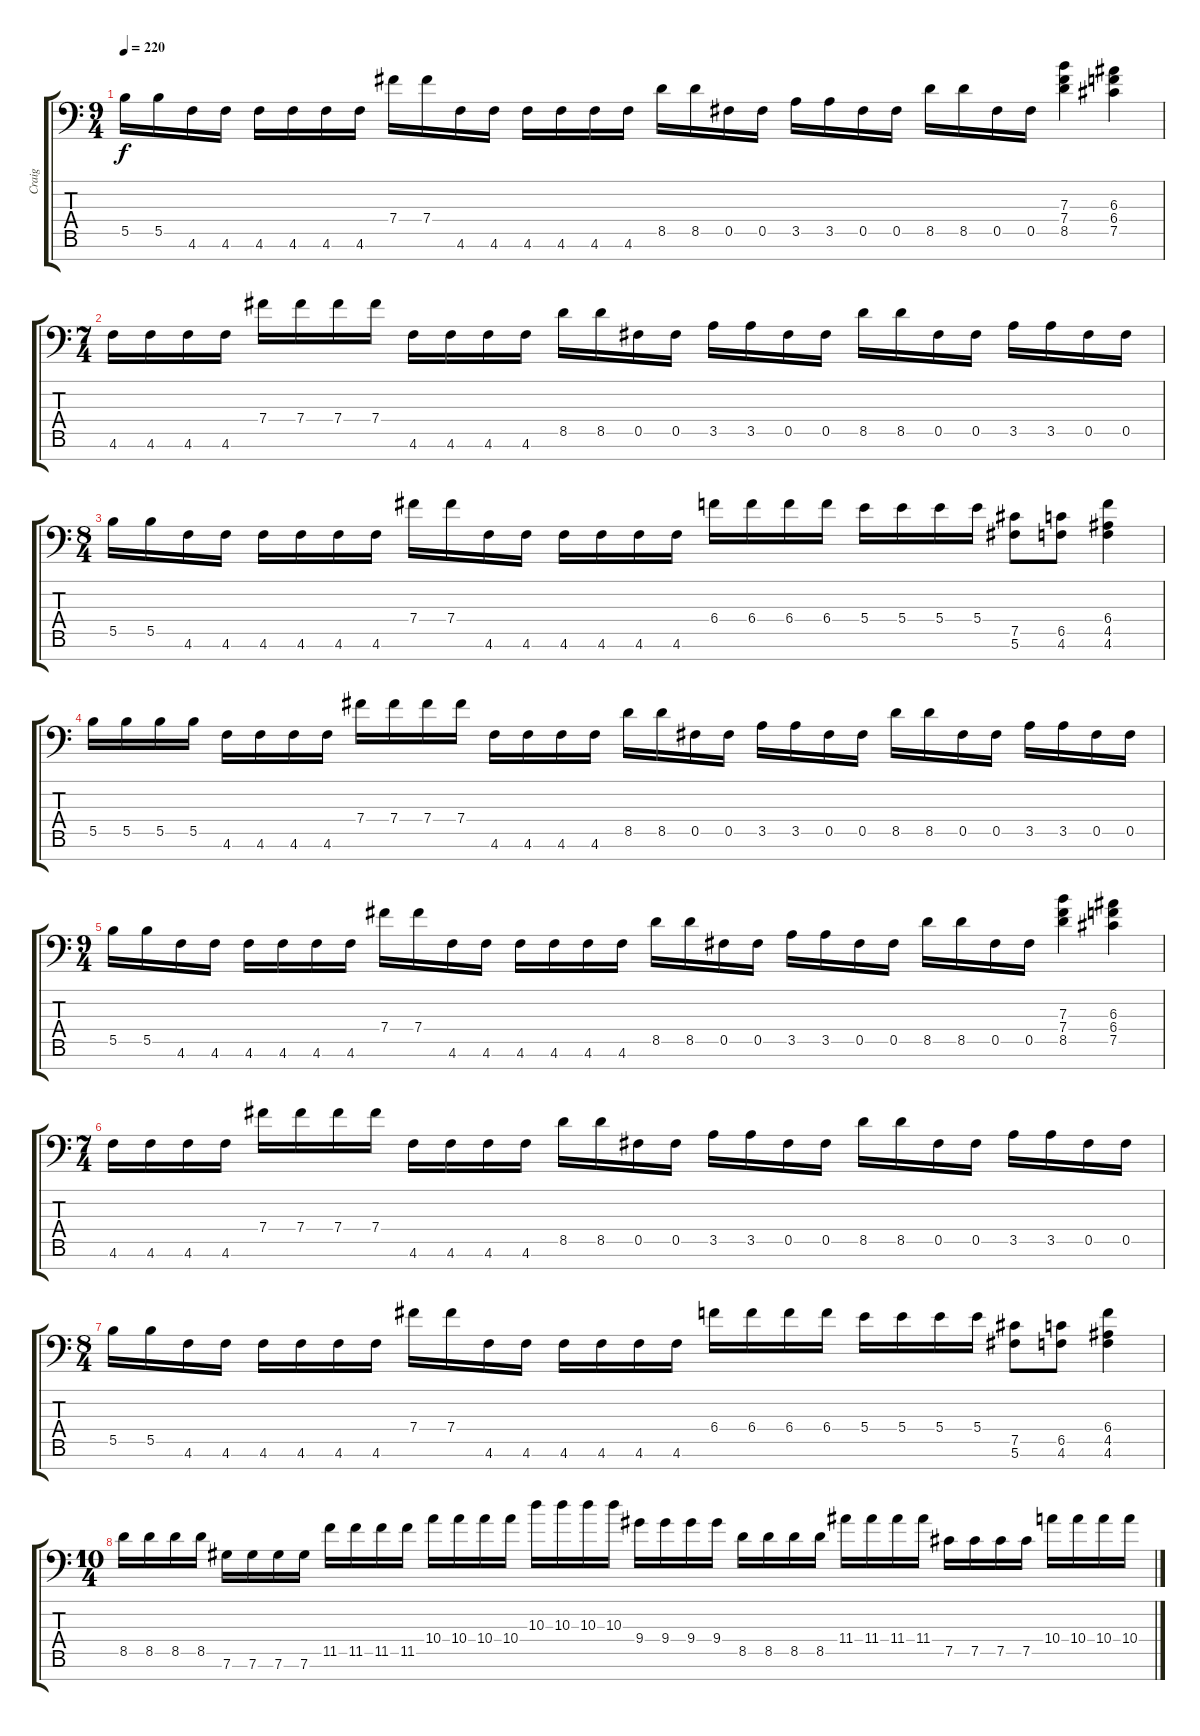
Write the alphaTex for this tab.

\track ("Craig" "Craig") {instrument distortionguitar}
\staff {score tabs}
\tuning (Db4 Ab3 E3 B2 Gb2 Db2 Ab1) {hide}
\ts (9 4)
\tempo 220
\clef f4
\ks c
5.5.16{dy f} 5.5.16 4.6.16 4.6.16 4.6.16 4.6.16 4.6.16 4.6.16 7.4.16 7.4.16 4.6.16 4.6.16 4.6.16 4.6.16 4.6.16 4.6.16 8.5.16 8.5.16 0.5.16 0.5.16 3.5.16 3.5.16 0.5.16 0.5.16 8.5.16 8.5.16 0.5.16 0.5.16 (7.3 7.4 8.5).4 (6.3 6.4 7.5).4 |
\ts (7 4)
4.6.16 4.6.16 4.6.16 4.6.16 7.4.16 7.4.16 7.4.16 7.4.16 4.6.16 4.6.16 4.6.16 4.6.16 8.5.16 8.5.16 0.5.16 0.5.16 3.5.16 3.5.16 0.5.16 0.5.16 8.5.16 8.5.16 0.5.16 0.5.16 3.5.16 3.5.16 0.5.16 0.5.16 |
\ts (8 4)
5.5.16 5.5.16 4.6.16 4.6.16 4.6.16 4.6.16 4.6.16 4.6.16 7.4.16 7.4.16 4.6.16 4.6.16 4.6.16 4.6.16 4.6.16 4.6.16 6.4.16 6.4.16 6.4.16 6.4.16 5.4.16 5.4.16 5.4.16 5.4.16 (7.5 5.6).8 (6.5 4.6).8 (6.4 4.5 4.6).4 |
5.5.16 5.5.16 5.5.16 5.5.16 4.6.16 4.6.16 4.6.16 4.6.16 7.4.16 7.4.16 7.4.16 7.4.16 4.6.16 4.6.16 4.6.16 4.6.16 8.5.16 8.5.16 0.5.16 0.5.16 3.5.16 3.5.16 0.5.16 0.5.16 8.5.16 8.5.16 0.5.16 0.5.16 3.5.16 3.5.16 0.5.16 0.5.16 |
\ts (9 4)
5.5.16 5.5.16 4.6.16 4.6.16 4.6.16 4.6.16 4.6.16 4.6.16 7.4.16 7.4.16 4.6.16 4.6.16 4.6.16 4.6.16 4.6.16 4.6.16 8.5.16 8.5.16 0.5.16 0.5.16 3.5.16 3.5.16 0.5.16 0.5.16 8.5.16 8.5.16 0.5.16 0.5.16 (7.3 7.4 8.5).4 (6.3 6.4 7.5).4 |
\ts (7 4)
4.6.16 4.6.16 4.6.16 4.6.16 7.4.16 7.4.16 7.4.16 7.4.16 4.6.16 4.6.16 4.6.16 4.6.16 8.5.16 8.5.16 0.5.16 0.5.16 3.5.16 3.5.16 0.5.16 0.5.16 8.5.16 8.5.16 0.5.16 0.5.16 3.5.16 3.5.16 0.5.16 0.5.16 |
\ts (8 4)
5.5.16 5.5.16 4.6.16 4.6.16 4.6.16 4.6.16 4.6.16 4.6.16 7.4.16 7.4.16 4.6.16 4.6.16 4.6.16 4.6.16 4.6.16 4.6.16 6.4.16 6.4.16 6.4.16 6.4.16 5.4.16 5.4.16 5.4.16 5.4.16 (7.5 5.6).8 (6.5 4.6).8 (6.4 4.5 4.6).4 |
\ts (10 4)
8.5.16 8.5.16 8.5.16 8.5.16 7.6.16 7.6.16 7.6.16 7.6.16 11.5.16 11.5.16 11.5.16 11.5.16 10.4.16 10.4.16 10.4.16 10.4.16 10.3.16 10.3.16 10.3.16 10.3.16 9.4.16 9.4.16 9.4.16 9.4.16 8.5.16 8.5.16 8.5.16 8.5.16 11.4.16 11.4.16 11.4.16 11.4.16 7.5.16 7.5.16 7.5.16 7.5.16 10.4.16 10.4.16 10.4.16 10.4.16
